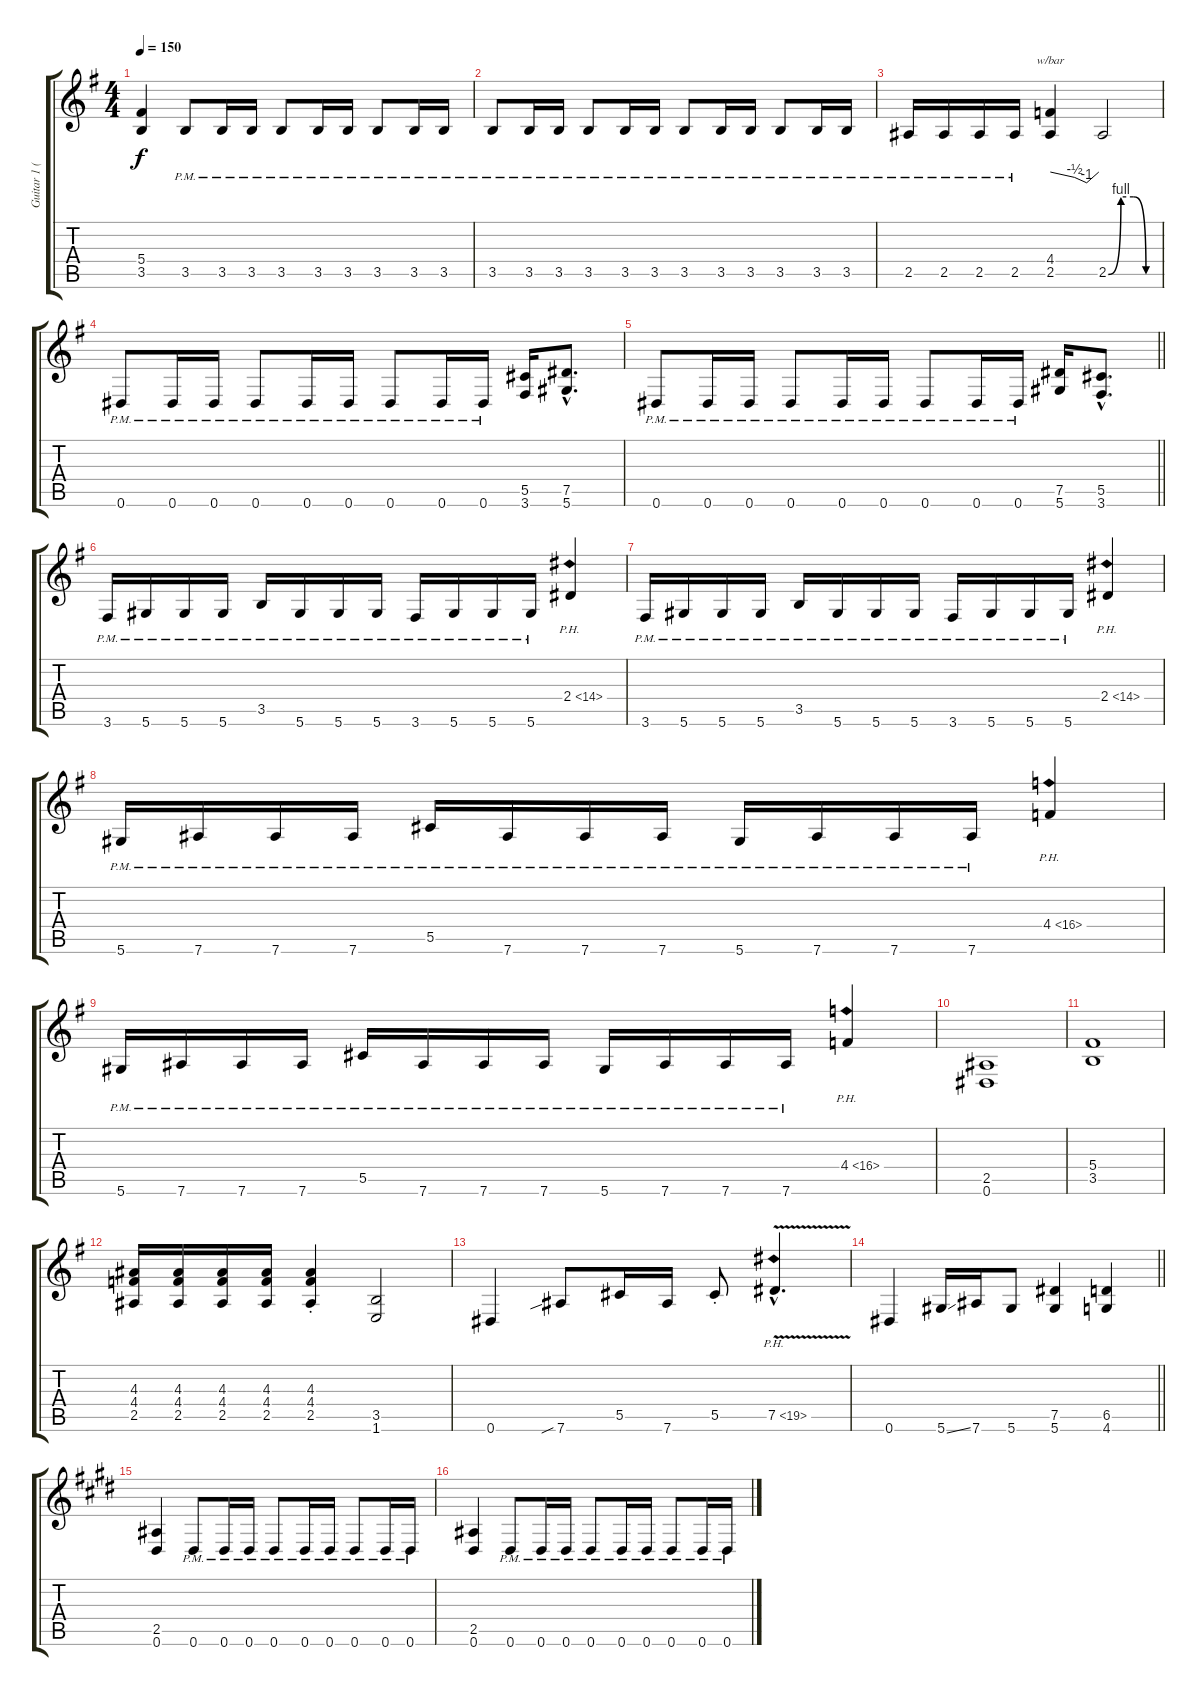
\track ("Guitar 1 (SheJa)" "Guitar 1 (") {instrument distortionguitar}
\staff {score tabs}
\tuning (Eb4 Bb3 Gb3 Db3 Ab2 Eb2) {hide}
\ts (4 4)
\tempo 150
\clef g2
\ks g
(5.4 3.5).4{dy f} 3.5{pm}.8 3.5{pm}.16 3.5{pm}.16 3.5{pm}.8 3.5{pm}.16 3.5{pm}.16 3.5{pm}.8 3.5{pm}.16 3.5{pm}.16 |
3.5{pm}.8 3.5{pm}.16 3.5{pm}.16 3.5{pm}.8 3.5{pm}.16 3.5{pm}.16 3.5{pm}.8 3.5{pm}.16 3.5{pm}.16 3.5{pm}.8 3.5{pm}.16 3.5{pm}.16 |
2.5{pm}.16 2.5{pm}.16 2.5{pm}.16 2.5{pm}.16 (4.4 2.5).4{tbe (custom default 0 0 30 -2 45 -4 60 0)} 2.5{be (custom 0 0 15 4 30 4 45 0 60 0)}.2 |
0.6{pm}.8 0.6{pm}.16 0.6{pm}.16 0.6{pm}.8 0.6{pm}.16 0.6{pm}.16 0.6{pm}.8 0.6{pm}.16 0.6{pm}.16 (5.5 3.6).16 (7.5{hac} 5.6{hac}).8{d} |
\barLineRight lightlight
0.6{pm}.8 0.6{pm}.16 0.6{pm}.16 0.6{pm}.8 0.6{pm}.16 0.6{pm}.16 0.6{pm}.8 0.6{pm}.16 0.6{pm}.16 (7.5 5.6).16 (5.5{hac} 3.6{hac}).8{d} |
3.6{pm}.16 5.6{pm}.16 5.6{pm}.16 5.6{pm}.16 3.5{pm}.16 5.6{pm}.16 5.6{pm}.16 5.6{pm}.16 3.6{pm}.16 5.6{pm}.16 5.6{pm}.16 5.6{pm}.16 2.4{ph 12}.4 |
3.6{pm}.16 5.6{pm}.16 5.6{pm}.16 5.6{pm}.16 3.5{pm}.16 5.6{pm}.16 5.6{pm}.16 5.6{pm}.16 3.6{pm}.16 5.6{pm}.16 5.6{pm}.16 5.6{pm}.16 2.4{ph 12}.4 |
5.6{pm}.16 7.6{pm}.16 7.6{pm}.16 7.6{pm}.16 5.5{pm}.16 7.6{pm}.16 7.6{pm}.16 7.6{pm}.16 5.6{pm}.16 7.6{pm}.16 7.6{pm}.16 7.6{pm}.16 4.4{ph 12}.4 |
5.6{pm}.16 7.6{pm}.16 7.6{pm}.16 7.6{pm}.16 5.5{pm}.16 7.6{pm}.16 7.6{pm}.16 7.6{pm}.16 5.6{pm}.16 7.6{pm}.16 7.6{pm}.16 7.6{pm}.16 4.4{ph 12}.4 |
(2.5 0.6).1 |
(5.4 3.5).1 |
(4.3 4.4 2.5).16 (4.3 4.4 2.5).16 (4.3 4.4 2.5).16 (4.3 4.4 2.5).16 (4.3{st} 4.4{st} 2.5{st}).4 (3.5 1.6).2 |
0.6.4 7.6{sib}.8 5.5.16 7.6.16 5.5{st}.8 7.5{ph 12 v hac}.4{d} |
\barLineRight lightlight
0.6.4 5.6{ss}.16 7.6.16 5.6.8 (7.5 5.6).4 (6.5 4.6).4 |
\ks e
(2.5 0.6).4 0.6{pm}.8 0.6{pm}.16 0.6{pm}.16 0.6{pm}.8 0.6{pm}.16 0.6{pm}.16 0.6{pm}.8 0.6{pm}.16 0.6{pm}.16 |
(2.5 0.6).4 0.6{pm}.8 0.6{pm}.16 0.6{pm}.16 0.6{pm}.8 0.6{pm}.16 0.6{pm}.16 0.6{pm}.8 0.6{pm}.16 0.6{pm}.16
